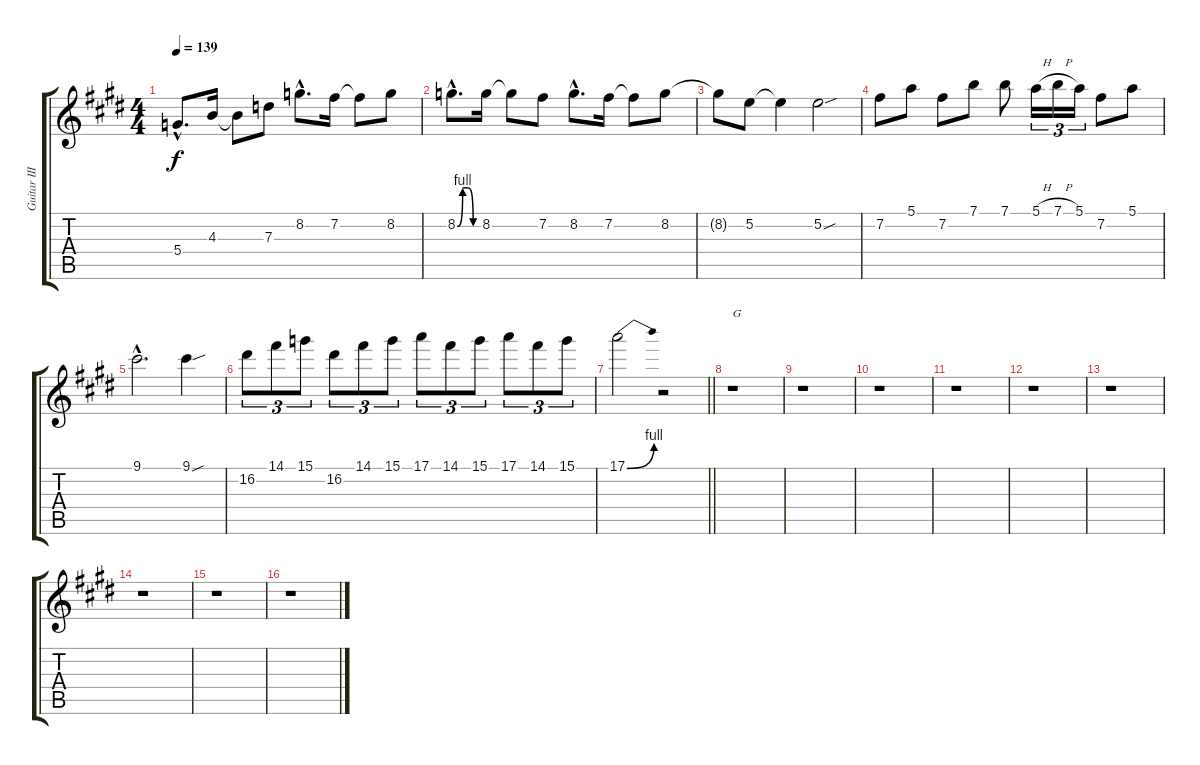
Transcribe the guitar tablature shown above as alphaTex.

\track ("Guitar III" "Guitar III") {instrument overdrivenguitar}
\staff {score tabs}
\tuning (E4 B3 G3 D3 A2 E2) {hide}
\ts (4 4)
\tempo 139
\clef g2
\ks e
5.4{hac}.8{d dy f} 4.3.16 4.3{t}.8 7.3.8 8.2{hac}.8{d} 7.2.16 7.2{t}.8 8.2.8 |
8.2{be (custom 0 0 15 4 30 4 45 0 60 0) hac}.8{d} 8.2.16 8.2{t}.8 7.2.8 8.2{hac}.8{d} 7.2.16 7.2{t}.8 8.2.8 |
8.2{t}.8 5.2.8 5.2{t}.4 5.2{sou}.2 |
7.2.8 5.1.8 7.2.8 7.1.8 7.1.8 5.1{h}.16{tu (3 2)} 7.1{h}.16{tu (3 2)} 5.1.16{tu (3 2)} 7.2.8 5.1.8 |
9.1{hac}.2{d} 9.1{sou}.4 |
16.2.8{tu (3 2)} 14.1.8{tu (3 2)} 15.1.8{tu (3 2)} 16.2.8{tu (3 2)} 14.1.8{tu (3 2)} 15.1.8{tu (3 2)} 17.1.8{tu (3 2)} 14.1.8{tu (3 2)} 15.1.8{tu (3 2)} 17.1.8{tu (3 2)} 14.1.8{tu (3 2)} 15.1.8{tu (3 2)} |
\barLineRight lightlight
17.1{be (bend 0 0 60 4)}.2 r.2 |
r.1{txt "G"} |
r.1 |
r.1 |
r.1 |
r.1 |
r.1 |
r.1 |
r.1 |
r.1
